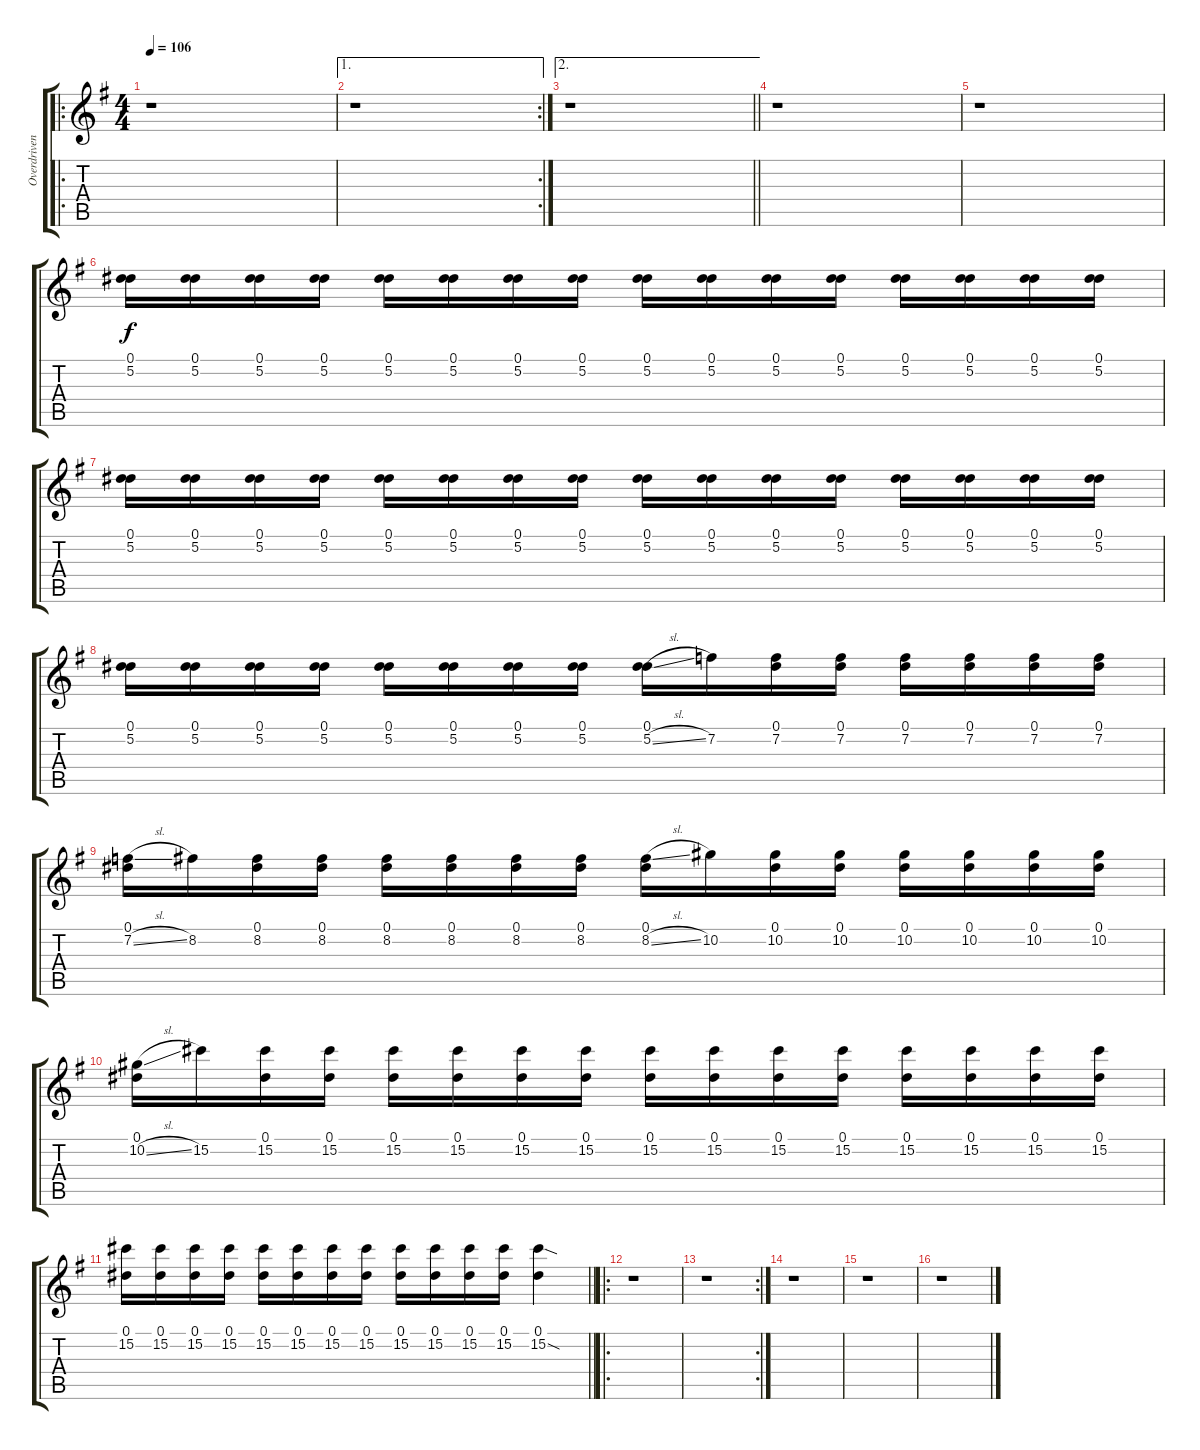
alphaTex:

\track ("Overdriven" "Overdriven") {instrument overdrivenguitar}
\staff {score tabs}
\tuning (Eb4 Bb3 Gb3 Db3 Ab2 Db2) {hide}
\ro
\ts (4 4)
\tempo 106
\clef g2
\ks g
r.1{dy f instrument overdrivenguitar} |
\ae 1
\rc 2
r.1 |
\ae 2
\barLineRight lightlight
r.1 |
r.1 |
r.1 |
(0.1 5.2).16 (0.1 5.2).16 (0.1 5.2).16 (0.1 5.2).16 (0.1 5.2).16 (0.1 5.2).16 (0.1 5.2).16 (0.1 5.2).16 (0.1 5.2).16 (0.1 5.2).16 (0.1 5.2).16 (0.1 5.2).16 (0.1 5.2).16 (0.1 5.2).16 (0.1 5.2).16 (0.1 5.2).16 |
(0.1 5.2).16 (0.1 5.2).16 (0.1 5.2).16 (0.1 5.2).16 (0.1 5.2).16 (0.1 5.2).16 (0.1 5.2).16 (0.1 5.2).16 (0.1 5.2).16 (0.1 5.2).16 (0.1 5.2).16 (0.1 5.2).16 (0.1 5.2).16 (0.1 5.2).16 (0.1 5.2).16 (0.1 5.2).16 |
(0.1 5.2).16 (0.1 5.2).16 (0.1 5.2).16 (0.1 5.2).16 (0.1 5.2).16 (0.1 5.2).16 (0.1 5.2).16 (0.1 5.2).16 (0.1 5.2{sl}).16 7.2.16 (0.1 7.2).16 (0.1 7.2).16 (0.1 7.2).16 (0.1 7.2).16 (0.1 7.2).16 (0.1 7.2).16 |
(0.1 7.2{sl}).16 8.2.16 (0.1 8.2).16 (0.1 8.2).16 (0.1 8.2).16 (0.1 8.2).16 (0.1 8.2).16 (0.1 8.2).16 (0.1 8.2{sl}).16 10.2.16 (0.1 10.2).16 (0.1 10.2).16 (0.1 10.2).16 (0.1 10.2).16 (0.1 10.2).16 (0.1 10.2).16 |
(0.1 10.2{sl}).16 15.2.16 (0.1 15.2).16 (0.1 15.2).16 (0.1 15.2).16 (0.1 15.2).16 (0.1 15.2).16 (0.1 15.2).16 (0.1 15.2).16 (0.1 15.2).16 (0.1 15.2).16 (0.1 15.2).16 (0.1 15.2).16 (0.1 15.2).16 (0.1 15.2).16 (0.1 15.2).16 |
\barLineRight lightlight
(0.1 15.2).16 (0.1 15.2).16 (0.1 15.2).16 (0.1 15.2).16 (0.1 15.2).16 (0.1 15.2).16 (0.1 15.2).16 (0.1 15.2).16 (0.1 15.2).16 (0.1 15.2).16 (0.1 15.2).16 (0.1 15.2).16 (0.1 15.2{sod}).4 |
\ro
r.1 |
\rc 2
r.1 |
r.1 |
r.1 |
r.1
